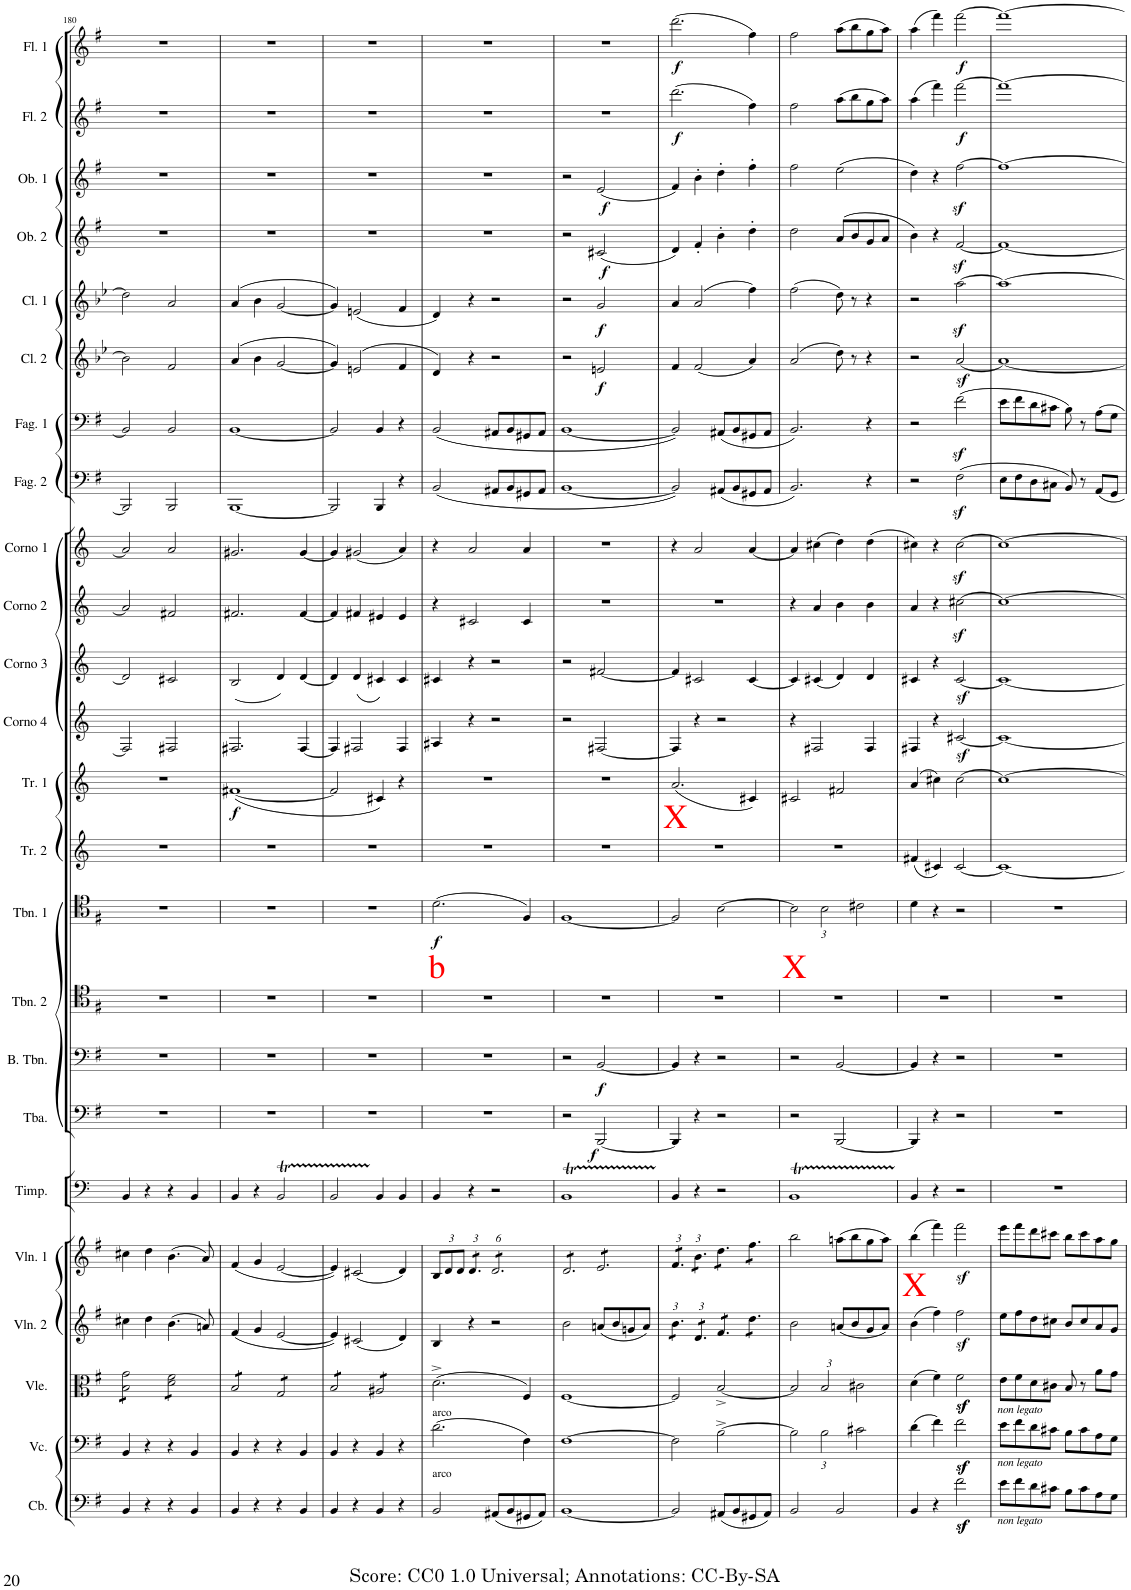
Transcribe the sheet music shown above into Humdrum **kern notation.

**kern	**kern	**kern	**kern	**kern	**text	**kern	**kern	**dynam	**kern	**dynam	**kern	**kern	**text	**dynam	**kern	**kern	**text	**dynam	**kern	**kern	**kern	**kern	**kern	**kern	**kern	**dynam	**kern	**dynam	**kern	**dynam	**kern	**dynam	**kern	**dynam	**kern	**dynam
*part24	*part23	*part22	*part21	*part20	*part20	*part19	*part18	*part18	*part17	*part17	*part16	*part15	*part15	*part15	*part14	*part13	*part13	*part13	*part12	*part11	*part10	*part9	*part8	*part7	*part6	*part6	*part5	*part5	*part4	*part4	*part3	*part3	*part2	*part2	*part1	*part1
*staff24	*staff23	*staff22	*staff21	*staff20	*staff20	*staff19	*staff18	*staff18	*staff17	*staff17	*staff16	*staff15	*staff15	*staff15	*staff14	*staff13	*staff13	*staff13	*staff12	*staff11	*staff10	*staff9	*staff8	*staff7	*staff6	*staff6	*staff5	*staff5	*staff4	*staff4	*staff3	*staff3	*staff2	*staff2	*staff1	*staff1
*I"Contrabassi	*I"Violoncelli	*I"Viole	*I"Violini 2	*I"Violini 1	*	*I"Timpani	*I"Tuba	*	*I"Bass Trombone	*	*I"Trombone Tenore 2	*I"Trombone Tenore 1	*	*	*I"Trombe in F 2	*I"Trombe in F 1	*	*	*I"Corno in F 4	*I"Corno in F 3	*I"Corno in F 2	*I"Corno in F 1	*I"Fagotto 2	*I"Fagotto 1	*I"Clarinetto in A 2	*	*I"Clarinetto in A 1	*	*I"Oboe 2	*	*I"Oboe 1	*	*I"Flauto 2	*	*I"Flauto 1	*
*I'Cb.	*I'Vc.	*I'Vle.	*I'Vln. 2	*I'Vln. 1	*	*I'Timp.	*I'Tba.	*	*I'B. Tbn.	*	*I'Tbn. 2	*I'Tbn. 1	*	*	*I'Tr. 2	*I'Tr. 1	*	*	*I'Corno 4	*I'Corno 3	*I'Corno 2	*I'Corno 1	*I'Fag. 2	*I'Fag. 1	*I'Cl. 2	*	*I'Cl. 1	*	*I'Ob. 2	*	*I'Ob. 1	*	*I'Fl. 2	*	*I'Fl. 1	*
!!LO:PB:g=z
*clefF4	*clefF4	*clefC3	*clefG2	*clefG2	*	*clefF4	*clefF4	*	*clefF4	*	*clefC4	*clefC4	*	*	*clefG2	*clefG2	*	*	*clefG2	*clefG2	*clefG2	*clefG2	*clefF4	*clefF4	*clefG2	*	*clefG2	*	*clefG2	*	*clefG2	*	*clefG2	*	*clefG2	*
*Trd7c12	*	*	*	*	*	*	*	*	*	*	*	*	*	*	*Trd-3c-5	*Trd-3c-5	*	*	*Trd4c7	*Trd4c7	*Trd4c7	*Trd4c7	*	*	*Trd2c3	*	*Trd2c3	*	*	*	*	*	*	*	*	*
*k[f#]	*k[f#]	*k[f#]	*k[f#]	*k[f#]	*	*k[]	*k[f#]	*	*k[f#]	*	*k[f#]	*k[f#]	*	*	*k[]	*k[]	*	*	*k[]	*k[]	*k[]	*k[]	*k[f#]	*k[f#]	*k[b-e-]	*	*k[b-e-]	*	*k[f#]	*	*k[f#]	*	*k[f#]	*	*k[f#]	*
*M2/2	*M2/2	*M2/2	*M2/2	*M2/2	*	*M2/2	*M2/2	*	*M2/2	*	*M2/2	*M2/2	*	*	*M2/2	*M2/2	*	*	*M2/2	*M2/2	*M2/2	*M2/2	*M2/2	*M2/2	*M2/2	*	*M2/2	*	*M2/2	*	*M2/2	*	*M2/2	*	*M2/2	*
*met(c|)	*met(c|)	*met(c|)	*met(c|)	*met(c|)	*	*met(c|)	*met(c|)	*	*met(c|)	*	*met(c|)	*met(c|)	*	*	*met(c|)	*met(c|)	*	*	*met(c|)	*met(c|)	*met(c|)	*met(c|)	*met(c|)	*met(c|)	*met(c|)	*	*met(c|)	*	*met(c|)	*	*met(c|)	*	*met(c|)	*	*met(c|)	*
=180	=180	=180	=180	=180	=180	=180	=180	=180	=180	=180	=180	=180	=180	=180	=180	=180	=180	=180	=180	=180	=180	=180	=180	=180	=180	=180	=180	=180	=180	=180	=180	=180	=180	=180	=180	=180
*	*	*tremolo	*	*	*	*	*	*	*	*	*	*	*	*	*	*	*	*	*	*	*	*	*	*	*	*	*	*	*	*	*	*	*	*	*	*
4BB/	4BB/	8B\ 8g\L	4cc#X\	4cc#X\	.	4BB/	1r	.	1r	.	1r	1r	.	.	1r	1r	.	.	2F#/]	2d/]	2a/]	2a/]	2BBB/]	2BB/]	2b-\]	.	2dd\]	.	1r	.	1r	.	1r	.	1r	.
.	.	8B\ 8g\	.	.	.	.	.	.	.	.	.	.	.	.	.	.	.	.	.	.	.	.	.	.	.	.	.	.	.	.	.	.	.	.	.	.
4r	4r	8B\ 8g\	4dd\	4dd\	.	4r	.	.	.	.	.	.	.	.	.	.	.	.	.	.	.	.	.	.	.	.	.	.	.	.	.	.	.	.	.	.
.	.	8B\ 8g\J	.	.	.	.	.	.	.	.	.	.	.	.	.	.	.	.	.	.	.	.	.	.	.	.	.	.	.	.	.	.	.	.	.	.
4r	4r	8d\ 8f#\L	(4.b\	(4.b\	.	4r	.	.	.	.	.	.	.	.	.	.	.	.	2F#X/	2c#X/	2f#X/	2a/	2BBB/	2BB/	2f/	.	2a/	.	.	.	.	.	.	.	.	.
.	.	8d\ 8f#\	.	.	.	.	.	.	.	.	.	.	.	.	.	.	.	.	.	.	.	.	.	.	.	.	.	.	.	.	.	.	.	.	.	.
4BB/	4BB/	8d\ 8f#\	.	.	.	4BB/	.	.	.	.	.	.	.	.	.	.	.	.	.	.	.	.	.	.	.	.	.	.	.	.	.	.	.	.	.	.
.	.	8d\ 8f#\J	8an/)	8a/)	.	.	.	.	.	.	.	.	.	.	.	.	.	.	.	.	.	.	.	.	.	.	.	.	.	.	.	.	.	.	.	.
=181	=181	=181	=181	=181	=181	=181	=181	=181	=181	=181	=181	=181	=181	=181	=181	=181	=181	=181	=181	=181	=181	=181	=181	=181	=181	=181	=181	=181	=181	=181	=181	=181	=181	=181	=181	=181
!	!	!	!	!	!	!	!	!	!	!	!	!	!	!	!	!	!	!LO:DY:b	!	!	!	!	!	!	!	!	!	!	!	!	!	!	!	!	!	!
4BB/	4BB/	8B/L	(4f#/	(4f#/	.	4BB/	1r	.	1r	.	1r	1r	.	.	1r	([1f#X	.	f	2.F#X/	(2B/	2.f#X/	2.g#X/	[1BBB	[1BB	(>4a/	.	(4a/	.	1r	.	1r	.	1r	.	1r	.
.	.	8B/	.	.	.	.	.	.	.	.	.	.	.	.	.	.	.	.	.	.	.	.	.	.	.	.	.	.	.	.	.	.	.	.	.	.
4r	4r	8B/	4g/	4g/	.	4r	.	.	.	.	.	.	.	.	.	.	.	.	.	.	.	.	.	.	4b-\	.	4b-\	.	.	.	.	.	.	.	.	.
.	.	8B/J	.	.	.	.	.	.	.	.	.	.	.	.	.	.	.	.	.	.	.	.	.	.	.	.	.	.	.	.	.	.	.	.	.	.
4r	4r	8G/L	[2e/	[2e/	.	2BBt/	.	.	.	.	.	.	.	.	.	.	.	.	.	4d/)	.	.	.	.	[2g/	.	[2g/	.	.	.	.	.	.	.	.	.
.	.	8G/	.	.	.	.	.	.	.	.	.	.	.	.	.	.	.	.	.	.	.	.	.	.	.	.	.	.	.	.	.	.	.	.	.	.
4BB/	4BB/	8G/	.	.	.	.	.	.	.	.	.	.	.	.	.	.	.	.	[4F#/	[4d/	[4f#/	[4g#/	.	.	.	.	.	.	.	.	.	.	.	.	.	.
.	.	8G/J	.	.	.	.	.	.	.	.	.	.	.	.	.	.	.	.	.	.	.	.	.	.	.	.	.	.	.	.	.	.	.	.	.	.
=182	=182	=182	=182	=182	=182	=182	=182	=182	=182	=182	=182	=182	=182	=182	=182	=182	=182	=182	=182	=182	=182	=182	=182	=182	=182	=182	=182	=182	=182	=182	=182	=182	=182	=182	=182	=182
4BB/	4BB/	8B/L	4e/])	4e/])	.	2BBTTT/	1r	.	1r	.	1r	1r	.	.	1r	2f#/]	.	.	4F#/]	4d/]	4f#/]	4g#/]	2BBB/]	2BB/]	4g/])	.	4g/])	.	1r	.	1r	.	1r	.	1r	.
.	.	8B/	.	.	.	.	.	.	.	.	.	.	.	.	.	.	.	.	.	.	.	.	.	.	.	.	.	.	.	.	.	.	.	.	.	.
4r	4r	8B/	(2c#X/	(2c#X/	.	.	.	.	.	.	.	.	.	.	.	.	.	.	2F#X/	(4d/	4f#X/	(2g#X/	.	.	(>2en/	.	(2en/	.	.	.	.	.	.	.	.	.
.	.	8B/J	.	.	.	.	.	.	.	.	.	.	.	.	.	.	.	.	.	.	.	.	.	.	.	.	.	.	.	.	.	.	.	.	.	.
4BB/	4BB/	8A#X/L	.	.	.	4BB/	.	.	.	.	.	.	.	.	.	4c#X/)	.	.	.	4c#X/)	4e#X/	.	4BBB/	4BB/	.	.	.	.	.	.	.	.	.	.	.	.
.	.	8A#X/	.	.	.	.	.	.	.	.	.	.	.	.	.	.	.	.	.	.	.	.	.	.	.	.	.	.	.	.	.	.	.	.	.	.
4r	4r	8A#X/	4d/)	4d/)	.	4BB/	.	.	.	.	.	.	.	.	.	4r	.	.	4F#/	4c#/	4e#/	4a/)	4r	4r	4f/	.	4f/	.	.	.	.	.	.	.	.	.
.	.	8A#X/J	.	.	.	.	.	.	.	.	.	.	.	.	.	.	.	.	.	.	.	.	.	.	.	.	.	.	.	.	.	.	.	.	.	.
*	*	*Xtremolo	*	*	*	*	*	*	*	*	*	*	*	*	*	*	*	*	*	*	*	*	*	*	*	*	*	*	*	*	*	*	*	*	*	*
=183	=183	=183	=183	=183	=183	=183	=183	=183	=183	=183	=183	=183	=183	=183	=183	=183	=183	=183	=183	=183	=183	=183	=183	=183	=183	=183	=183	=183	=183	=183	=183	=183	=183	=183	=183	=183
*	*	*	*	*Xbrackettup	*	*	*	*	*	*	*	*	*	*	*	*	*	*	*	*	*	*	*	*	*	*	*	*	*	*	*	*	*	*	*	*
!	!LO:TX:a:t=arco	!	!	!	!	!	!	!	!	!	!	!	!	!	!	!	!	!	!	!	!	!	!	!	!	!	!	!	!	!	!	!	!	!	!	!
!LO:TX:a:t=arco	!	!	!	!	!	!	!	!	!	!	!	!	!	!	!	!	!	!	!	!	!	!	!	!	!	!	!	!	!	!	!	!	!	!	!	!
!	!	!	!	!	!	!	!	!	!	!	!	!	!LO:LY:b:color=#FF0000	!LO:DY:b	!	!	!	!	!	!	!	!	!	!	!	!	!	!	!	!	!	!	!	!	!	!
2BB/	(2.d\	(2.d^\	4B/	12B/L	.	4BB/	1r	.	1r	.	1r	(2.d\	b	f	1r	1r	.	.	4A#X/	4c#X/	4r	4r	(2BB/	(2BB/	4d/)	.	4d/)	.	1r	.	1r	.	1r	.	1r	.
.	.	.	.	12d/	.	.	.	.	.	.	.	.	.	.	.	.	.	.	.	.	.	.	.	.	.	.	.	.	.	.	.	.	.	.	.	.
.	.	.	.	12d/J	.	.	.	.	.	.	.	.	.	.	.	.	.	.	.	.	.	.	.	.	.	.	.	.	.	.	.	.	.	.	.	.
*	*	*	*	*tremolo	*	*	*	*	*	*	*	*	*	*	*	*	*	*	*	*	*	*	*	*	*	*	*	*	*	*	*	*	*	*	*	*
.	.	.	4r	12d/L	.	4r	.	.	.	.	.	.	.	.	.	.	.	.	4r	4r	2c#X/	2a/	.	.	4r	.	4r	.	.	.	.	.	.	.	.	.
.	.	.	.	12d/	.	.	.	.	.	.	.	.	.	.	.	.	.	.	.	.	.	.	.	.	.	.	.	.	.	.	.	.	.	.	.	.
.	.	.	.	12d/J	.	.	.	.	.	.	.	.	.	.	.	.	.	.	.	.	.	.	.	.	.	.	.	.	.	.	.	.	.	.	.	.
(8AA#X/L	.	.	2r	12d/L	.	2r	.	.	.	.	.	.	.	.	.	.	.	.	2r	2r	.	.	8AA#X/L	8AA#X/L	2r	.	2r	.	.	.	.	.	.	.	.	.
.	.	.	.	12d/	.	.	.	.	.	.	.	.	.	.	.	.	.	.	.	.	.	.	.	.	.	.	.	.	.	.	.	.	.	.	.	.
8BB/	.	.	.	.	.	.	.	.	.	.	.	.	.	.	.	.	.	.	.	.	.	.	8BB/	8BB/	.	.	.	.	.	.	.	.	.	.	.	.
.	.	.	.	12d/	.	.	.	.	.	.	.	.	.	.	.	.	.	.	.	.	.	.	.	.	.	.	.	.	.	.	.	.	.	.	.	.
8GG#X/	4F#\)	4F#/)	.	12d/	.	.	.	.	.	.	.	4F#/)	.	.	.	.	.	.	.	.	4c#/	4a/	8GG#X/	8GG#X/	.	.	.	.	.	.	.	.	.	.	.	.
.	.	.	.	12d/	.	.	.	.	.	.	.	.	.	.	.	.	.	.	.	.	.	.	.	.	.	.	.	.	.	.	.	.	.	.	.	.
8AA#/J)	.	.	.	.	.	.	.	.	.	.	.	.	.	.	.	.	.	.	.	.	.	.	8AA#/J	8AA#/J	.	.	.	.	.	.	.	.	.	.	.	.
.	.	.	.	12d/J	.	.	.	.	.	.	.	.	.	.	.	.	.	.	.	.	.	.	.	.	.	.	.	.	.	.	.	.	.	.	.	.
=184	=184	=184	=184	=184	=184	=184	=184	=184	=184	=184	=184	=184	=184	=184	=184	=184	=184	=184	=184	=184	=184	=184	=184	=184	=184	=184	=184	=184	=184	=184	=184	=184	=184	=184	=184	=184
[1BB	[1F#	[1F#	2b\	12d/L	.	1BBt	2r	.	2r	.	1r	[1F#	.	.	1r	1r	.	.	2r	2r	1r	1r	[1BB	[1BB	2r	.	2r	.	2r	.	2r	.	1r	.	1r	.
.	.	.	.	12d/	.	.	.	.	.	.	.	.	.	.	.	.	.	.	.	.	.	.	.	.	.	.	.	.	.	.	.	.	.	.	.	.
.	.	.	.	12d/	.	.	.	.	.	.	.	.	.	.	.	.	.	.	.	.	.	.	.	.	.	.	.	.	.	.	.	.	.	.	.	.
.	.	.	.	12d/	.	.	.	.	.	.	.	.	.	.	.	.	.	.	.	.	.	.	.	.	.	.	.	.	.	.	.	.	.	.	.	.
.	.	.	.	12d/	.	.	.	.	.	.	.	.	.	.	.	.	.	.	.	.	.	.	.	.	.	.	.	.	.	.	.	.	.	.	.	.
.	.	.	.	12d/J	.	.	.	.	.	.	.	.	.	.	.	.	.	.	.	.	.	.	.	.	.	.	.	.	.	.	.	.	.	.	.	.
!	!	!	!	!	!	!	!	!LO:DY:b	!	!LO:DY:b	!	!	!	!	!	!	!	!	!	!	!	!	!	!	!	!LO:DY:b	!	!LO:DY:b	!	!LO:DY:b	!	!LO:DY:b	!	!	!	!
.	.	.	(8an/L	12e/L	.	.	[2BBB/	f	[2BB/	f	.	.	.	.	.	.	.	.	[2F#X/	[2f#X/	.	.	.	.	2en/	f	2g/	f	(2c#X/	f	(2e/	f	.	.	.	.
.	.	.	.	12e/	.	.	.	.	.	.	.	.	.	.	.	.	.	.	.	.	.	.	.	.	.	.	.	.	.	.	.	.	.	.	.	.
.	.	.	8b/	.	.	.	.	.	.	.	.	.	.	.	.	.	.	.	.	.	.	.	.	.	.	.	.	.	.	.	.	.	.	.	.	.
.	.	.	.	12e/	.	.	.	.	.	.	.	.	.	.	.	.	.	.	.	.	.	.	.	.	.	.	.	.	.	.	.	.	.	.	.	.
.	.	.	8gn/	12e/	.	.	.	.	.	.	.	.	.	.	.	.	.	.	.	.	.	.	.	.	.	.	.	.	.	.	.	.	.	.	.	.
.	.	.	.	12e/	.	.	.	.	.	.	.	.	.	.	.	.	.	.	.	.	.	.	.	.	.	.	.	.	.	.	.	.	.	.	.	.
.	.	.	8a/J)	.	.	.	.	.	.	.	.	.	.	.	.	.	.	.	.	.	.	.	.	.	.	.	.	.	.	.	.	.	.	.	.	.
.	.	.	.	12e/J	.	.	.	.	.	.	.	.	.	.	.	.	.	.	.	.	.	.	.	.	.	.	.	.	.	.	.	.	.	.	.	.
=185	=185	=185	=185	=185	=185	=185	=185	=185	=185	=185	=185	=185	=185	=185	=185	=185	=185	=185	=185	=185	=185	=185	=185	=185	=185	=185	=185	=185	=185	=185	=185	=185	=185	=185	=185	=185
!	!	!	!	!	!	!	!	!	!	!	!	!	!	!	!	!	!LO:LY:b:color=#FF0000	!	!	!	!	!	!	!	!	!	!	!	!	!	!	!	!	!LO:DY:b	!	!LO:DY:b
*	*	*	*tremolo	*	*	*	*	*	*	*	*	*	*	*	*	*	*	*	*	*	*	*	*	*	*	*	*	*	*	*	*	*	*	*	*	*
2BB/]	2F#\]	2F#/]	12b\L	12f#/L	.	4BB/	4BBB/]	.	4BB/]	.	1r	2F#/]	.	.	1r	(2.a/	X	.	4F#/]	4f#/]	1r	4r	2BB/])	2BB/])	4f/	.	4a/	.	4d/)	.	4f#/)	.	(2.ddd\	f	(2.ddd\	f
.	.	.	12b\	12f#/	.	.	.	.	.	.	.	.	.	.	.	.	.	.	.	.	.	.	.	.	.	.	.	.	.	.	.	.	.	.	.	.
.	.	.	12b\J	12f#/J	.	.	.	.	.	.	.	.	.	.	.	.	.	.	.	.	.	.	.	.	.	.	.	.	.	.	.	.	.	.	.	.
.	.	.	12d/L	12b\L	.	4r	4r	.	4r	.	.	.	.	.	.	.	.	.	4r	2c#X/	.	2a/	.	.	(<2f/	.	(2a/	.	4f#'/	.	4b'\	.	.	.	.	.
.	.	.	12d/	12b\	.	.	.	.	.	.	.	.	.	.	.	.	.	.	.	.	.	.	.	.	.	.	.	.	.	.	.	.	.	.	.	.
.	.	.	12d/J	12b\J	.	.	.	.	.	.	.	.	.	.	.	.	.	.	.	.	.	.	.	.	.	.	.	.	.	.	.	.	.	.	.	.
(8AA#X/L	[2B^\	[2B^/	12f#/L	12dd\L	.	2r	2r	.	2r	.	.	[2B\	.	.	.	.	.	.	2r	.	.	.	(8AA#X/L	(8AA#X/L	.	.	.	.	4b'\	.	4dd'\	.	.	.	.	.
.	.	.	12f#/	12dd\	.	.	.	.	.	.	.	.	.	.	.	.	.	.	.	.	.	.	.	.	.	.	.	.	.	.	.	.	.	.	.	.
8BB/	.	.	.	.	.	.	.	.	.	.	.	.	.	.	.	.	.	.	.	.	.	.	8BB/	8BB/	.	.	.	.	.	.	.	.	.	.	.	.
.	.	.	12f#/J	12dd\J	.	.	.	.	.	.	.	.	.	.	.	.	.	.	.	.	.	.	.	.	.	.	.	.	.	.	.	.	.	.	.	.
8GG#X/	.	.	12dd\L	12ff#\L	.	.	.	.	.	.	.	.	.	.	.	4c#X/)	.	.	.	[4c#/	.	[4a/	8GG#X/	8GG#X/	4a/)	.	4ff\)	.	4dd'\	.	4ff#'\	.	4ff#\)	.	4ff#\)	.
.	.	.	12dd\	12ff#\	.	.	.	.	.	.	.	.	.	.	.	.	.	.	.	.	.	.	.	.	.	.	.	.	.	.	.	.	.	.	.	.
8AA#/J)	.	.	.	.	.	.	.	.	.	.	.	.	.	.	.	.	.	.	.	.	.	.	8AA#/J	8AA#/J	.	.	.	.	.	.	.	.	.	.	.	.
.	.	.	12dd\J	12ff#\J	.	.	.	.	.	.	.	.	.	.	.	.	.	.	.	.	.	.	.	.	.	.	.	.	.	.	.	.	.	.	.	.
*	*	*	*	*Xtremolo	*	*	*	*	*	*	*	*	*	*	*	*	*	*	*	*	*	*	*	*	*	*	*	*	*	*	*	*	*	*	*	*
*	*	*	*Xtremolo	*	*	*	*	*	*	*	*	*	*	*	*	*	*	*	*	*	*	*	*	*	*	*	*	*	*	*	*	*	*	*	*	*
=186	=186	=186	=186	=186	=186	=186	=186	=186	=186	=186	=186	=186	=186	=186	=186	=186	=186	=186	=186	=186	=186	=186	=186	=186	=186	=186	=186	=186	=186	=186	=186	=186	=186	=186	=186	=186
*	*Xbrackettup	*Xbrackettup	*	*	*	*	*	*	*	*	*	*Xbrackettup	*	*	*	*	*	*	*	*	*	*	*	*	*	*	*	*	*	*	*	*	*	*	*	*
!	!	!	!	!	!	!	!	!	!	!	!	!	!LO:LY:b:color=#FF0000	!	!	!	!	!	!	!	!	!	!	!	!	!	!	!	!	!	!	!	!	!	!	!
2BB/	3B\]	3B/]	2b\	2bb\	.	1BBt	2r	.	2r	.	1r	3B\]	X	.	1r	2c#X/	.	.	4r	4c#/]	4r	4a/]	2.BB/)	2.BB/)	(2a/	.	(2ff\	.	2dd\	.	2ff#\	.	2ff#\	.	2ff#\	.
.	.	.	.	.	.	.	.	.	.	.	.	.	.	.	.	.	.	.	2F#X/	(4c#X/	4a/	(4cc#X\	.	.	.	.	.	.	.	.	.	.	.	.	.	.
.	3B\	3B/	.	.	.	.	.	.	.	.	.	3B\	.	.	.	.	.	.	.	.	.	.	.	.	.	.	.	.	.	.	.	.	.	.	.	.
2BB/	.	.	(8an/L	(8aan\L	.	.	[2BBB/	.	[2BB/	.	.	.	.	.	.	2f#X/	.	.	.	4d/)	4b\	4dd\)	.	.	8dd\)	.	8dd\)	.	(8a/L	.	(2ee\	.	(8aa\L	.	(8aa\L	.
.	.	.	8b/	8bb\	.	.	.	.	.	.	.	.	.	.	.	.	.	.	.	.	.	.	.	.	8r	.	8r	.	8b/	.	.	.	8bb\	.	8bb\	.
.	3c#X\	3c#X\	.	.	.	.	.	.	.	.	.	3c#X\	.	.	.	.	.	.	.	.	.	.	.	.	.	.	.	.	.	.	.	.	.	.	.	.
.	.	.	8g/	8gg\	.	.	.	.	.	.	.	.	.	.	.	.	.	.	4F#/	4d/	4b\	(4dd\	4r	4r	4r	.	4r	.	8g/	.	.	.	8gg\	.	8gg\	.
.	.	.	8a/J)	8aa\J)	.	.	.	.	.	.	.	.	.	.	.	.	.	.	.	.	.	.	.	.	.	.	.	.	8a/J	.	.	.	8aa\J)	.	8aa\J)	.
=187	=187	=187	=187	=187	=187	=187	=187	=187	=187	=187	=187	=187	=187	=187	=187	=187	=187	=187	=187	=187	=187	=187	=187	=187	=187	=187	=187	=187	=187	=187	=187	=187	=187	=187	=187	=187
!	!	!	!	!	!LO:LY:b:color=#FF0000	!	!	!	!	!	!	!	!	!	!	!	!	!	!	!	!	!	!	!	!	!	!	!	!	!	!	!	!	!	!	!
4BB/	(4d\	(4d\	(4b\	(4bb\	X	4BB/	4BBB/]	.	4BB/]	.	1r	4d\	.	.	(4f#X/	(4a/	.	.	4F#X/	4c#X/	4a/	4cc#X\)	2r	2r	2r	.	2r	.	4b\)	.	4dd\)	.	(4aa\	.	(4aa\	.
4r	4f#\)	4f#\)	4ff#\)	4fff#\)	.	4r	4r	.	4r	.	.	4r	.	.	4c#X/)	4cc#X\)	.	.	4r	4r	4r	4r	.	.	.	.	.	.	4r	.	4r	.	4fff#\)	.	4fff#\)	.
!	!	!	!	!	!	!	!	!	!	!	!	!	!	!	!	!	!	!	!	!	!	!	!	!	!	!	!	!	!	!	!	!	!	!LO:DY:b	!	!LO:DY:b
2f#z<\	2f#z<\	2f#z<\	2ff#z<\	2fff#z<\	.	2r	2r	.	2r	.	.	2r	.	.	[2c#/	[2cc#\	.	.	[2c#Xz</	[2c#z</	[2cc#Xz<\	[2cc#z<\	(2F#z<\	(2f#z<\	[2az</	.	[2aaz<\	.	[2f#z</	.	[>2ff#z<\	.	[2fff#\	f	[2fff#\	f
=188	=188	=188	=188	=188	=188	=188	=188	=188	=188	=188	=188	=188	=188	=188	=188	=188	=188	=188	=188	=188	=188	=188	=188	=188	=188	=188	=188	=188	=188	=188	=188	=188	=188	=188	=188	=188
!	!	!LO:TX:b:i:t=non legato	!	!	!	!	!	!	!	!	!	!	!	!	!	!	!	!	!	!	!	!	!	!	!	!	!	!	!	!	!	!	!	!	!	!
!	!LO:TX:a:i:t=non legato	!	!	!	!	!	!	!	!	!	!	!	!	!	!	!	!	!	!	!	!	!	!	!	!	!	!	!	!	!	!	!	!	!	!	!
!LO:TX:a:i:t=non legato	!	!	!	!	!	!	!	!	!	!	!	!	!	!	!	!	!	!	!	!	!	!	!	!	!	!	!	!	!	!	!	!	!	!	!	!
8e\L	8e\L	8e\L	8ee\L	8eee\L	.	1r	1r	.	1r	.	1r	1r	.	.	1c#_	1cc#_	.	.	1c#_	1c#_	1cc#_	1cc#_	8E\L	8e\L	1a_	.	1aa_	.	1f#_	.	1ff#_	.	1fff#_	.	1fff#_	.
8f#\	8f#\	8f#\	8ff#\	8fff#\	.	.	.	.	.	.	.	.	.	.	.	.	.	.	.	.	.	.	8F#\	8f#\	.	.	.	.	.	.	.	.	.	.	.	.
8d\	8d\	8d\	8dd\	8ddd\	.	.	.	.	.	.	.	.	.	.	.	.	.	.	.	.	.	.	8D\	8d\	.	.	.	.	.	.	.	.	.	.	.	.
8c#X\J	8c#X\J	8c#X\J	8cc#X\J	8ccc#X\J	.	.	.	.	.	.	.	.	.	.	.	.	.	.	.	.	.	.	8C#X\J	8c#X\J	.	.	.	.	.	.	.	.	.	.	.	.
8B\L	8B\L	8B/	8b/L	8bb\L	.	.	.	.	.	.	.	.	.	.	.	.	.	.	.	.	.	.	8BB/)	8B\)	.	.	.	.	.	.	.	.	.	.	.	.
8c#\	8c#\	8r	8cc#/	8ccc#\	.	.	.	.	.	.	.	.	.	.	.	.	.	.	.	.	.	.	8r	8r	.	.	.	.	.	.	.	.	.	.	.	.
8A\	8A\	8a\L	8a/	8aa\	.	.	.	.	.	.	.	.	.	.	.	.	.	.	.	.	.	.	8AA/L	8A\L	.	.	.	.	.	.	.	.	.	.	.	.
8G\J	8G\J	8g\J	8g/J	8gg\J	.	.	.	.	.	.	.	.	.	.	.	.	.	.	.	.	.	.	8GG/J	8G\J	.	.	.	.	.	.	.	.	.	.	.	.
=	=	=	=	=	=	=	=	=	=	=	=	=	=	=	=	=	=	=	=	=	=	=	=	=	=	=	=	=	=	=	=	=	=	=	=	=
*-	*-	*-	*-	*-	*-	*-	*-	*-	*-	*-	*-	*-	*-	*-	*-	*-	*-	*-	*-	*-	*-	*-	*-	*-	*-	*-	*-	*-	*-	*-	*-	*-	*-	*-	*-	*-
